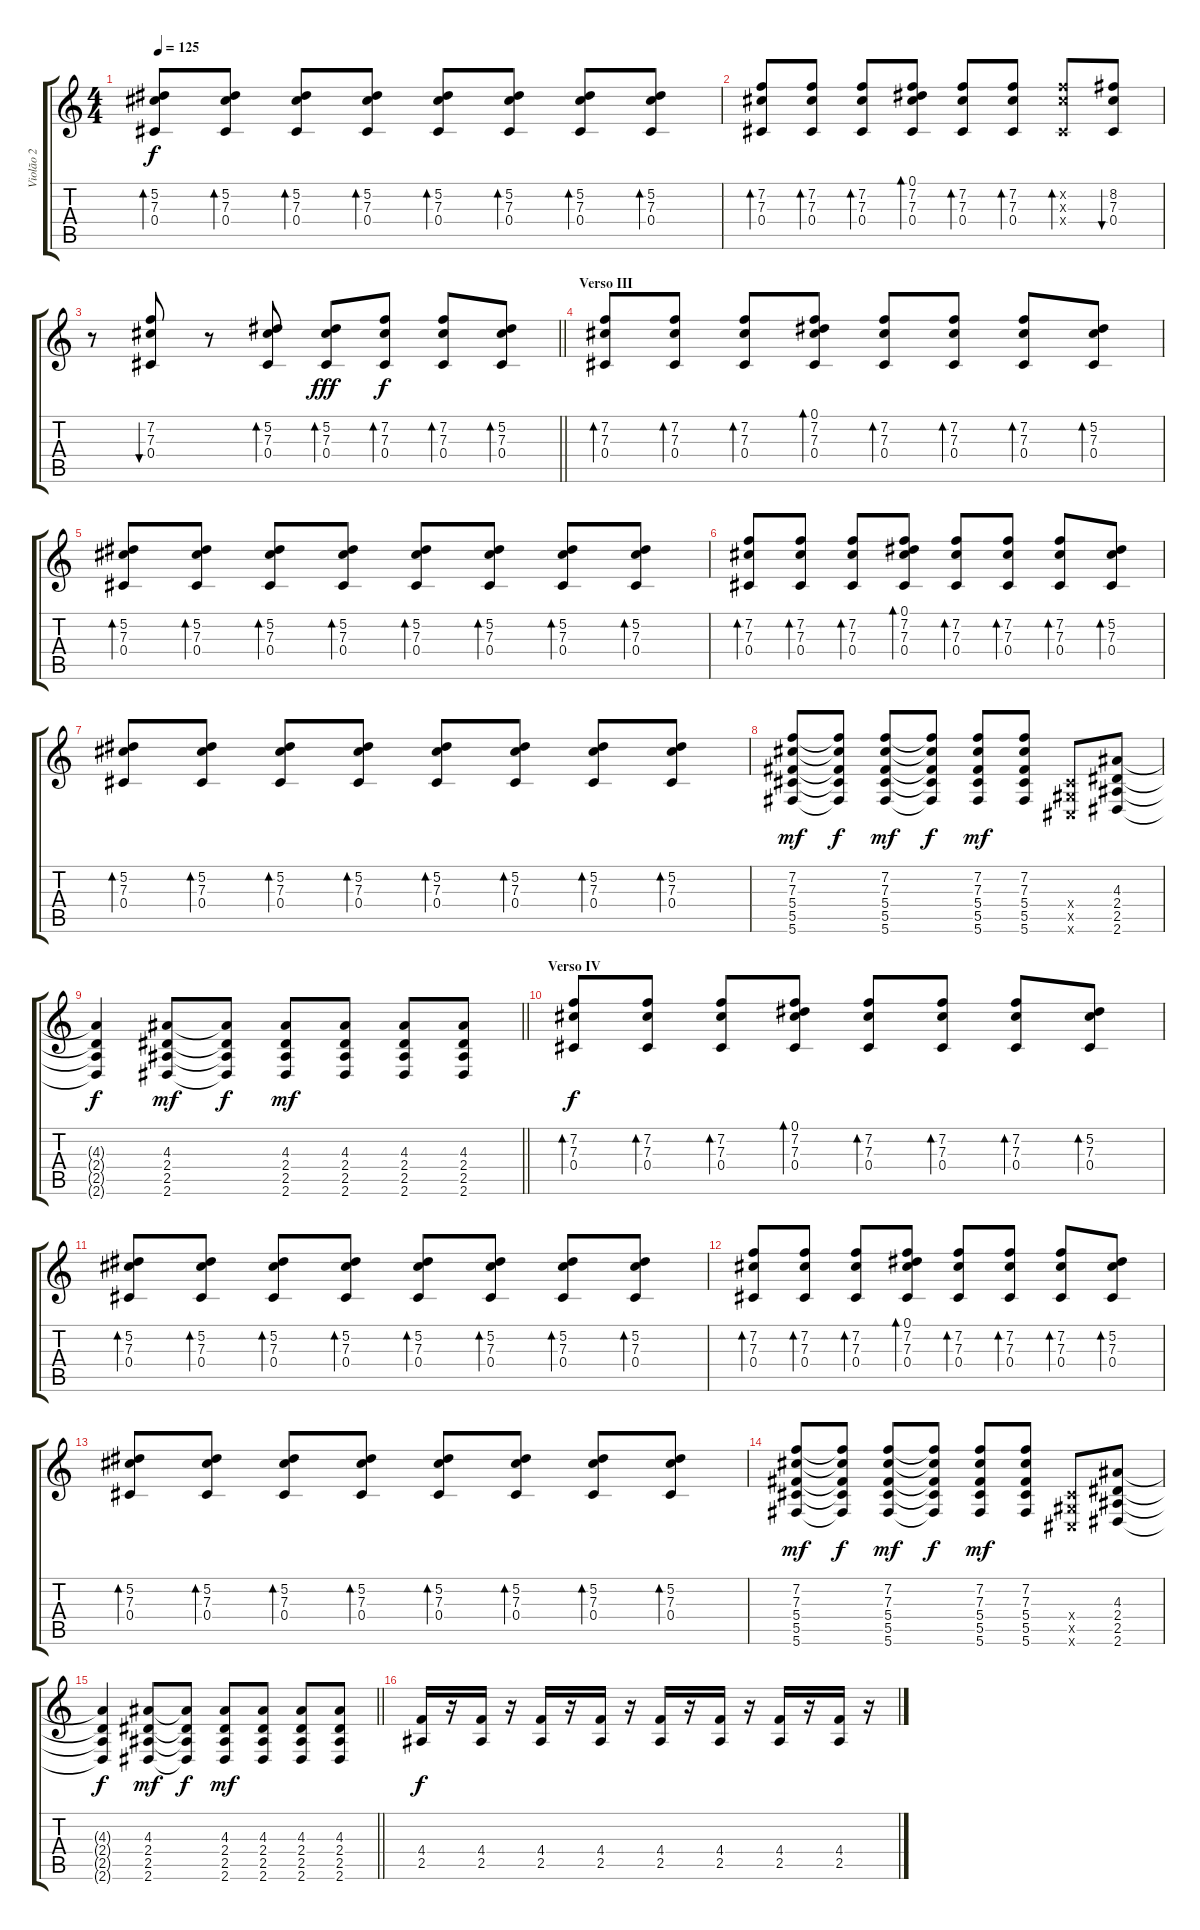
\track ("Violão 2" "Violão 2") {instrument acousticguitarsteel}
\staff {score tabs}
\tuning (Eb4 Bb3 Gb3 Db3 Ab2 Db2) {hide}
\ts (4 4)
\tempo 125
\clef g2
\ks c
(5.2 7.3 0.4).8{bd 60 dy f} (5.2 7.3 0.4).8{bd 60} (5.2 7.3 0.4).8{bd 60} (5.2 7.3 0.4).8{bd 60} (5.2 7.3 0.4).8{bd 60} (5.2 7.3 0.4).8{bd 60} (5.2 7.3 0.4).8{bd 60} (5.2 7.3 0.4).8{bd 60} |
(7.2 7.3 0.4).8{bd 60} (7.2 7.3 0.4).8{bd 60} (7.2 7.3 0.4).8{bd 60} (0.1 7.2 7.3 0.4).8{bd 60} (7.2 7.3 0.4).8{bd 60} (7.2 7.3 0.4).8{bd 60} (7.2{x} 7.3{x} 0.4{x}).8{bd 60} (8.2 7.3 0.4).8{bu 60} |
\barLineRight lightlight
r.8 (7.2 7.3 0.4).8{bu 60} r.8 (5.2 7.3 0.4).8{bd 60} (5.2 7.3 0.4).8{bd 60 dy fff} (7.2 7.3 0.4).8{bd 60 dy f} (7.2 7.3 0.4).8{bd 60} (5.2 7.3 0.4).8{bd 60} |
\section ("" "Verso III")
(7.2 7.3 0.4).8{bd 60} (7.2 7.3 0.4).8{bd 60} (7.2 7.3 0.4).8{bd 60} (0.1 7.2 7.3 0.4).8{bd 60} (7.2 7.3 0.4).8{bd 60} (7.2 7.3 0.4).8{bd 60} (7.2 7.3 0.4).8{bd 60} (5.2 7.3 0.4).8{bd 60} |
(5.2 7.3 0.4).8{bd 60} (5.2 7.3 0.4).8{bd 60} (5.2 7.3 0.4).8{bd 60} (5.2 7.3 0.4).8{bd 60} (5.2 7.3 0.4).8{bd 60} (5.2 7.3 0.4).8{bd 60} (5.2 7.3 0.4).8{bd 60} (5.2 7.3 0.4).8{bd 60} |
(7.2 7.3 0.4).8{bd 60} (7.2 7.3 0.4).8{bd 60} (7.2 7.3 0.4).8{bd 60} (0.1 7.2 7.3 0.4).8{bd 60} (7.2 7.3 0.4).8{bd 60} (7.2 7.3 0.4).8{bd 60} (7.2 7.3 0.4).8{bd 60} (5.2 7.3 0.4).8{bd 60} |
(5.2 7.3 0.4).8{bd 60} (5.2 7.3 0.4).8{bd 60} (5.2 7.3 0.4).8{bd 60} (5.2 7.3 0.4).8{bd 60} (5.2 7.3 0.4).8{bd 60} (5.2 7.3 0.4).8{bd 60} (5.2 7.3 0.4).8{bd 60} (5.2 7.3 0.4).8{bd 60} |
(7.2 7.3 5.4 5.5 5.6).8{dy mf} (7.2{t} 7.3{t} 5.4{t} 5.5{t} 5.6{t}).8{dy f} (7.2 7.3 5.4 5.5 5.6).8{dy mf} (7.2{t} 7.3{t} 5.4{t} 5.5{t} 5.6{t}).8{dy f} (7.2 7.3 5.4 5.5 5.6).8{dy mf} (7.2 7.3 5.4 5.5 5.6).8 (0.4{x} 0.5{x} 0.6{x}).8 (4.3 2.4 2.5 2.6).8 |
\barLineRight lightlight
(4.3{t} 2.4{t} 2.5{t} 2.6{t}).4{dy f} (4.3 2.4 2.5 2.6).8{dy mf} (4.3{t} 2.4{t} 2.5{t} 2.6{t}).8{dy f} (4.3 2.4 2.5 2.6).8{dy mf} (4.3 2.4 2.5 2.6).8 (4.3 2.4 2.5 2.6).8 (4.3 2.4 2.5 2.6).8 |
\section ("" "Verso IV")
(7.2 7.3 0.4).8{bd 60 dy f} (7.2 7.3 0.4).8{bd 60} (7.2 7.3 0.4).8{bd 60} (0.1 7.2 7.3 0.4).8{bd 60} (7.2 7.3 0.4).8{bd 60} (7.2 7.3 0.4).8{bd 60} (7.2 7.3 0.4).8{bd 60} (5.2 7.3 0.4).8{bd 60} |
(5.2 7.3 0.4).8{bd 60} (5.2 7.3 0.4).8{bd 60} (5.2 7.3 0.4).8{bd 60} (5.2 7.3 0.4).8{bd 60} (5.2 7.3 0.4).8{bd 60} (5.2 7.3 0.4).8{bd 60} (5.2 7.3 0.4).8{bd 60} (5.2 7.3 0.4).8{bd 60} |
(7.2 7.3 0.4).8{bd 60} (7.2 7.3 0.4).8{bd 60} (7.2 7.3 0.4).8{bd 60} (0.1 7.2 7.3 0.4).8{bd 60} (7.2 7.3 0.4).8{bd 60} (7.2 7.3 0.4).8{bd 60} (7.2 7.3 0.4).8{bd 60} (5.2 7.3 0.4).8{bd 60} |
(5.2 7.3 0.4).8{bd 60} (5.2 7.3 0.4).8{bd 60} (5.2 7.3 0.4).8{bd 60} (5.2 7.3 0.4).8{bd 60} (5.2 7.3 0.4).8{bd 60} (5.2 7.3 0.4).8{bd 60} (5.2 7.3 0.4).8{bd 60} (5.2 7.3 0.4).8{bd 60} |
(7.2 7.3 5.4 5.5 5.6).8{dy mf} (7.2{t} 7.3{t} 5.4{t} 5.5{t} 5.6{t}).8{dy f} (7.2 7.3 5.4 5.5 5.6).8{dy mf} (7.2{t} 7.3{t} 5.4{t} 5.5{t} 5.6{t}).8{dy f} (7.2 7.3 5.4 5.5 5.6).8{dy mf} (7.2 7.3 5.4 5.5 5.6).8 (0.4{x} 0.5{x} 0.6{x}).8 (4.3 2.4 2.5 2.6).8 |
\barLineRight lightlight
(4.3{t} 2.4{t} 2.5{t} 2.6{t}).4{dy f} (4.3 2.4 2.5 2.6).8{dy mf} (4.3{t} 2.4{t} 2.5{t} 2.6{t}).8{dy f} (4.3 2.4 2.5 2.6).8{dy mf} (4.3 2.4 2.5 2.6).8 (4.3 2.4 2.5 2.6).8 (4.3 2.4 2.5 2.6).8 |
(4.4 2.5).16{dy f} r.16 (4.4 2.5).16 r.16 (4.4 2.5).16 r.16 (4.4 2.5).16 r.16 (4.4 2.5).16 r.16 (4.4 2.5).16 r.16 (4.4 2.5).16 r.16 (4.4 2.5).16 r.16
